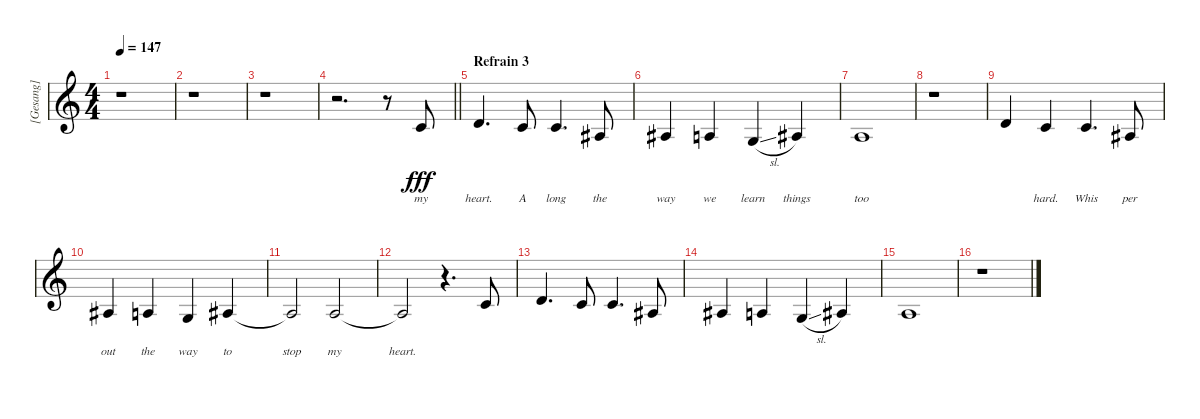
\track ("[Gesang]" "[Gesang]") {instrument tenorsax}
\staff {score}
\tuning (E4 B3 G3 D3 A2 E2) {hide}
\ts (4 4)
\tempo 147
\clef g2
\ks c
r.1{dy fff} |
r.1 |
r.1 |
\barLineRight lightlight
r.2{d} r.8 1.2.8{lyrics (0 "my") lyrics (1 "") lyrics (2 "") lyrics (3 "") lyrics (4 "")} |
\section ("" "Refrain 3")
3.2.4{d lyrics (0 "heart.") lyrics (1 "") lyrics (2 "") lyrics (3 "") lyrics (4 "")} 1.2.8{lyrics (0 "A") lyrics (1 "") lyrics (2 "") lyrics (3 "") lyrics (4 "")} 1.2.4{d lyrics (0 "long") lyrics (1 "") lyrics (2 "") lyrics (3 "") lyrics (4 "")} 3.3.8{lyrics (0 "the") lyrics (1 "") lyrics (2 "") lyrics (3 "") lyrics (4 "")} |
3.3.4{lyrics (0 "way") lyrics (1 "") lyrics (2 "") lyrics (3 "") lyrics (4 "")} 2.3.4{lyrics (0 "we") lyrics (1 "") lyrics (2 "") lyrics (3 "") lyrics (4 "")} 0.3{sl}.4{lyrics (0 "learn") lyrics (1 "") lyrics (2 "") lyrics (3 "") lyrics (4 "")} 3.3.4{lyrics (0 "things") lyrics (1 "") lyrics (2 "") lyrics (3 "") lyrics (4 "")} |
2.3.1{lyrics (0 "too") lyrics (1 "") lyrics (2 "") lyrics (3 "") lyrics (4 "")} |
r.1 |
3.2.4{lyrics (0 "") lyrics (1 "") lyrics (2 "") lyrics (3 "") lyrics (4 "")} 1.2.4{lyrics (0 "hard.") lyrics (1 "") lyrics (2 "") lyrics (3 "") lyrics (4 "")} 1.2.4{d lyrics (0 "Whis") lyrics (1 "") lyrics (2 "") lyrics (3 "") lyrics (4 "")} 3.3.8{lyrics (0 "per") lyrics (1 "") lyrics (2 "") lyrics (3 "") lyrics (4 "")} |
3.3.4{lyrics (0 "out") lyrics (1 "") lyrics (2 "") lyrics (3 "") lyrics (4 "")} 2.3.4{lyrics (0 "the") lyrics (1 "") lyrics (2 "") lyrics (3 "") lyrics (4 "")} 0.3.4{lyrics (0 "way") lyrics (1 "") lyrics (2 "") lyrics (3 "") lyrics (4 "")} 3.3.4{lyrics (0 "to") lyrics (1 "") lyrics (2 "") lyrics (3 "") lyrics (4 "")} |
3.3{t}.2{lyrics (0 "stop") lyrics (1 "") lyrics (2 "") lyrics (3 "") lyrics (4 "")} 2.3.2{lyrics (0 "my") lyrics (1 "") lyrics (2 "") lyrics (3 "") lyrics (4 "")} |
2.3{t}.2{lyrics (0 "heart.") lyrics (1 "") lyrics (2 "") lyrics (3 "") lyrics (4 "")} r.4{d} 1.2.8 |
3.2.4{d} 1.2.8 1.2.4{d} 3.3.8 |
3.3.4 2.3.4 0.3{sl}.4 3.3.4 |
2.3.1 |
r.1
